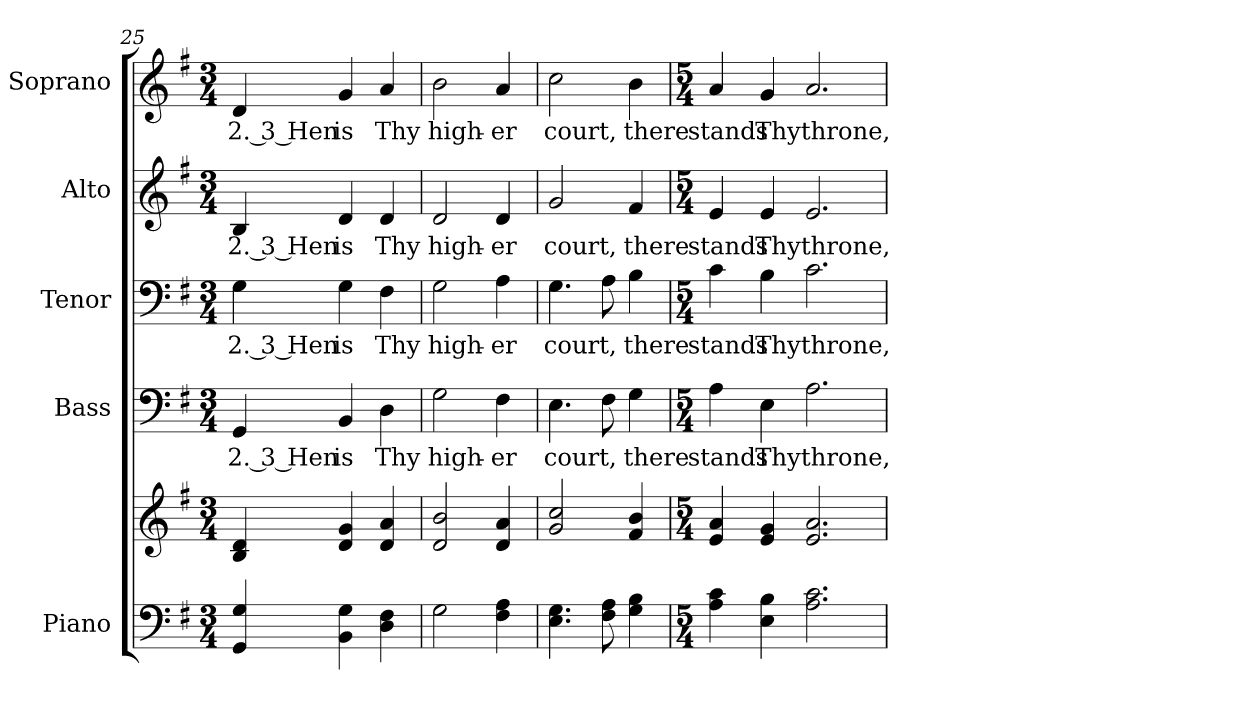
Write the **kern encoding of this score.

**kern	**kern	**kern	**text	**kern	**text	**kern	**text	**kern	**text
*part5	*part5	*part4	*part4	*part3	*part3	*part2	*part2	*part1	*part1
*staff6	*staff5	*staff4	*staff4	*staff3	*staff3	*staff2	*staff2	*staff1	*staff1
*I"Piano	*	*I"Bass	*	*I"Tenor	*	*I"Alto	*	*I"Soprano	*
*I'Pno.	*	*I'B.	*	*I'T.	*	*I'A.	*	*I'S.	*
!!LO:PB:g=z
*clefF4	*clefG2	*clefF4	*	*clefF4	*	*clefG2	*	*clefG2	*
*k[f#]	*k[f#]	*k[f#]	*	*k[f#]	*	*k[f#]	*	*k[f#]	*
*G:	*G:	*G:	*	*G:	*	*G:	*	*G:	*
*M3/4	*M3/4	*M3/4	*	*M3/4	*	*M3/4	*	*M3/4	*
=25	=25	=25	=25	=25	=25	=25	=25	=25	=25
!	!	!	!LO:LY:b:color=#000000	!	!	!	!	!	!
!	!	!	!	!	!LO:LY:b:color=#000000	!	!	!	!
!	!	!	!	!	!	!	!LO:LY:b:color=#000000	!	!
!	!	!	!	!	!	!	!	!	!LO:LY:b:color=#000000
4GGi/ 4Gi	4Bi/ 4di	4GGi/	2. 3 Hen	4Gi\	2. 3 Hen	4Bi/	2. 3 Hen	4di/	2. 3 Hen
!	!	!	!LO:LY:b:color=#000000	!	!	!	!	!	!
!	!	!	!	!	!LO:LY:b:color=#000000	!	!	!	!
!	!	!	!	!	!	!	!LO:LY:b:color=#000000	!	!
!	!	!	!	!	!	!	!	!	!LO:LY:b:color=#000000
4BBi\ 4Gi	4di/ 4gi	4BBi/	is	4Gi\	is	4di/	is	4gi/	is
!	!	!	!LO:LY:b:color=#000000	!	!	!	!	!	!
!	!	!	!	!	!LO:LY:b:color=#000000	!	!	!	!
!	!	!	!	!	!	!	!LO:LY:b:color=#000000	!	!
!	!	!	!	!	!	!	!	!	!LO:LY:b:color=#000000
4Di\ 4F#i	4di/ 4ai	4Di\	Thy	4F#i\	Thy	4di/	Thy	4ai/	Thy
=26	=26	=26	=26	=26	=26	=26	=26	=26	=26
!	!	!	!LO:LY:b:color=#000000	!	!	!	!	!	!
!	!	!	!	!	!LO:LY:b:color=#000000	!	!	!	!
!	!	!	!	!	!	!	!LO:LY:b:color=#000000	!	!
!	!	!	!	!	!	!	!	!	!LO:LY:b:color=#000000
2Gi\	2di/ 2bi	2Gi\	high-	2Gi\	high-	2di/	high-	2bi\	high-
!	!	!	!LO:LY:b:color=#000000	!	!	!	!	!	!
!	!	!	!	!	!LO:LY:b:color=#000000	!	!	!	!
!	!	!	!	!	!	!	!LO:LY:b:color=#000000	!	!
!	!	!	!	!	!	!	!	!	!LO:LY:b:color=#000000
4F#i\ 4Ai	4di/ 4ai	4F#i\	-er	4Ai\	-er	4di/	-er	4ai/	-er
!!LO:LB:g=z
=27	=27	=27	=27	=27	=27	=27	=27	=27	=27
!	!	!	!LO:LY:b:color=#000000	!	!	!	!	!	!
!	!	!	!	!	!LO:LY:b:color=#000000	!	!	!	!
!	!	!	!	!	!	!	!LO:LY:b:color=#000000	!	!
!	!	!	!	!	!	!	!	!	!LO:LY:b:color=#000000
4.Ei\ 4.Gi	2gi/ 2cci	4.Ei\	court,	4.Gi\	court,	2gi/	court,	2cci\	court,
8F#i\ 8Ai	.	8F#i\	.	8Ai\	.	.	.	.	.
!	!	!	!LO:LY:b:color=#000000	!	!	!	!	!	!
!	!	!	!	!	!LO:LY:b:color=#000000	!	!	!	!
!	!	!	!	!	!	!	!LO:LY:b:color=#000000	!	!
!	!	!	!	!	!	!	!	!	!LO:LY:b:color=#000000
4Gi\ 4Bi	4f#i/ 4bi	4Gi\	there	4Bi\	there	4f#i/	there	4bi\	there
=28	=28	=28	=28	=28	=28	=28	=28	=28	=28
*M5/4	*M5/4	*M5/4	*	*M5/4	*	*M5/4	*	*M5/4	*
!	!	!	!LO:LY:b:color=#000000	!	!	!	!	!	!
!	!	!	!	!	!LO:LY:b:color=#000000	!	!	!	!
!	!	!	!	!	!	!	!LO:LY:b:color=#000000	!	!
!	!	!	!	!	!	!	!	!	!LO:LY:b:color=#000000
4Ai\ 4ci	4ei/ 4ai	4Ai\	stands	4ci\	stands	4ei/	stands	4ai/	stands
!	!	!	!LO:LY:b:color=#000000	!	!	!	!	!	!
!	!	!	!	!	!LO:LY:b:color=#000000	!	!	!	!
!	!	!	!	!	!	!	!LO:LY:b:color=#000000	!	!
!	!	!	!	!	!	!	!	!	!LO:LY:b:color=#000000
4Ei\ 4Bi	4ei/ 4gi	4Ei\	Thy	4Bi\	Thy	4ei/	Thy	4gi/	Thy
!	!	!	!LO:LY:b:color=#000000	!	!	!	!	!	!
!	!	!	!	!	!LO:LY:b:color=#000000	!	!	!	!
!	!	!	!	!	!	!	!LO:LY:b:color=#000000	!	!
!	!	!	!	!	!	!	!	!	!LO:LY:b:color=#000000
2.Ai\ 2.ci	2.ei/ 2.ai	2.Ai\	throne,	2.ci\	throne,	2.ei/	throne,	2.ai/	throne,
=	=	=	=	=	=	=	=	=	=
*-	*-	*-	*-	*-	*-	*-	*-	*-	*-
